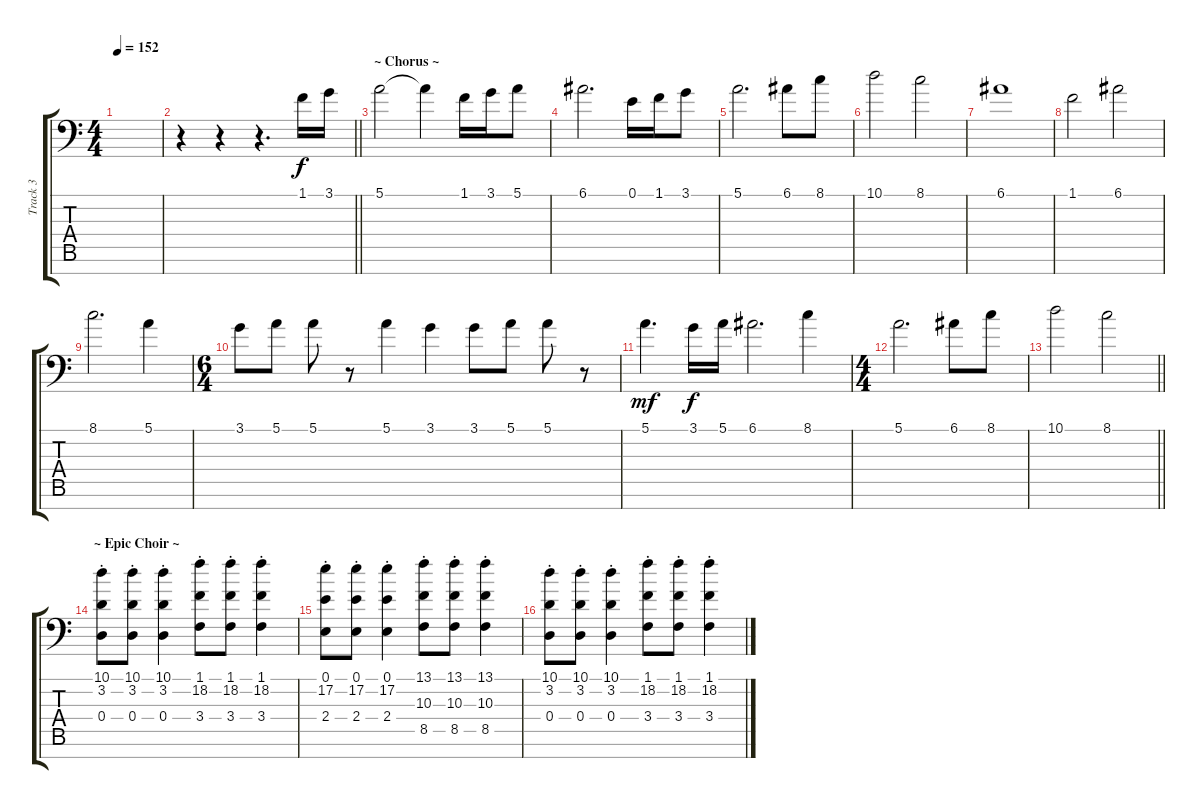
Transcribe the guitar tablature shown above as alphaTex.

\track ("Track 3" "Track 3") {instrument brasssection}
\staff {score tabs}
\tuning (E4 B3 G3 D3 A2 E2 A1) {hide}
\ts (4 4)
\tempo 152
\clef f4
\ks c
|
\barLineRight lightlight
r.4 r.4 r.4{d} 1.1.16 3.1.16 |
\section ("" "~ Chorus ~")
5.1.2 5.1{t}.4 1.1.16 3.1.16 5.1.8 |
6.1.2{d} 0.1.16 1.1.16 3.1.8 |
5.1.2{d} 6.1.8 8.1.8 |
10.1.2 8.1.2 |
6.1.1 |
1.1.2 6.1.2 |
8.1.2{d} 5.1.4 |
\ts (6 4)
3.1.8 5.1.8 5.1.8 r.8 5.1.4 3.1.4 3.1.8 5.1.8 5.1.8 r.8 |
5.1.4{d dy mf} 3.1.16{dy f} 5.1.16 6.1.2{d} 8.1.4 |
\ts (4 4)
5.1.2{d} 6.1.8 8.1.8 |
\barLineRight lightlight
10.1.2 8.1.2 |
\section ("" "~ Epic Choir ~")
(10.1{st} 3.2{st} 0.4{st}).8 (10.1{st} 3.2{st} 0.4{st}).8 (10.1{st} 3.2{st} 0.4{st}).4 (1.1{st} 18.2{st} 3.4{st}).8 (1.1{st} 18.2{st} 3.4{st}).8 (1.1{st} 18.2{st} 3.4{st}).4 |
(0.1{st} 17.2{st} 2.4{st}).8 (0.1{st} 17.2{st} 2.4{st}).8 (0.1{st} 17.2{st} 2.4{st}).4 (13.1{st} 10.3{st} 8.5{st}).8 (13.1{st} 10.3{st} 8.5{st}).8 (13.1{st} 10.3{st} 8.5{st}).4 |
(10.1{st} 3.2{st} 0.4{st}).8 (10.1{st} 3.2{st} 0.4{st}).8 (10.1{st} 3.2{st} 0.4{st}).4 (1.1{st} 18.2{st} 3.4{st}).8 (1.1{st} 18.2{st} 3.4{st}).8 (1.1{st} 18.2{st} 3.4{st}).4
